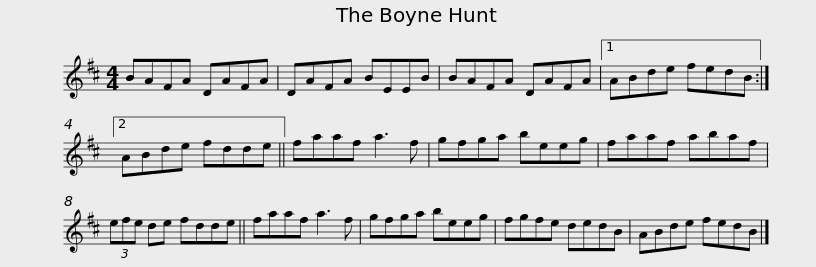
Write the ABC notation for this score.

X:1
L:1/8
M:4/4
I:linebreak $
K:D
V:1 treble
V:1
 BAFA DAFA | DAFA BEEB | BAFA DAFA |1 ABde fedB :|2 ABde fdde ||$ %5
 faaf a3 f | gfga beeg | faaf abaf | (3efe de fdde || faaf a3 f |$ %10
 gfga beeg | fgfe dedB | ABde fedB |] %13
